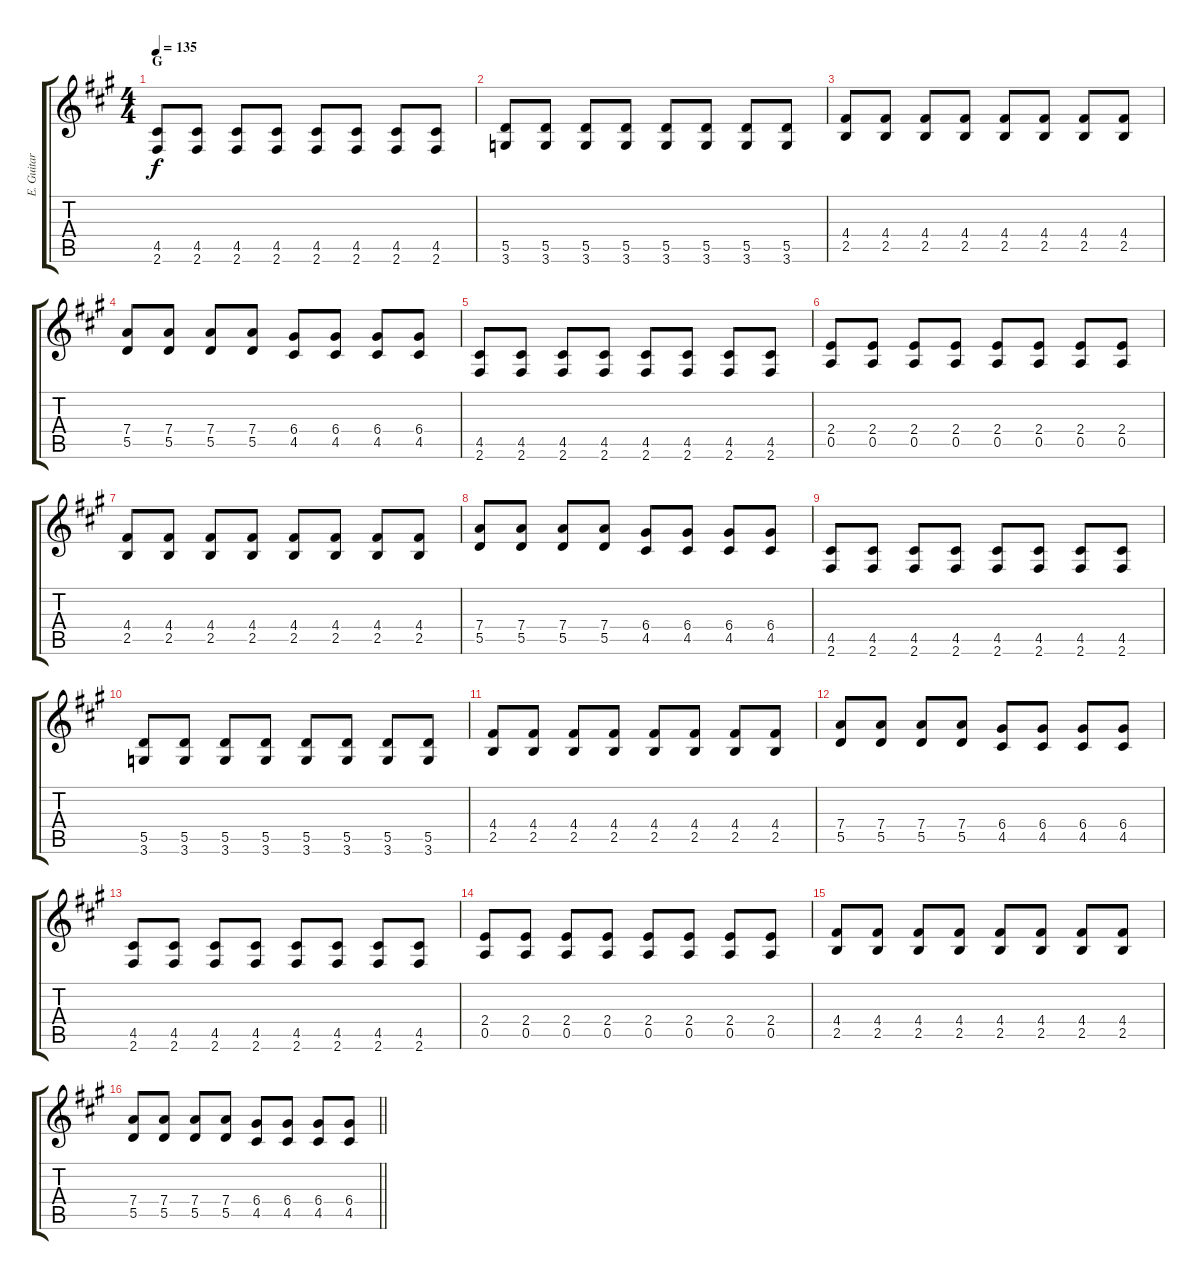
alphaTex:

\track ("E. Guitar II" "E. Guitar ") {instrument overdrivenguitar}
\staff {score tabs}
\tuning (E4 B3 G3 D3 A2 E2) {hide}
\ts (4 4)
\section ("" "G")
\tempo 135
\clef g2
\ks a
(4.5 2.6).8{dy f} (4.5 2.6).8 (4.5 2.6).8 (4.5 2.6).8 (4.5 2.6).8 (4.5 2.6).8 (4.5 2.6).8 (4.5 2.6).8 |
(5.5 3.6).8 (5.5 3.6).8 (5.5 3.6).8 (5.5 3.6).8 (5.5 3.6).8 (5.5 3.6).8 (5.5 3.6).8 (5.5 3.6).8 |
(4.4 2.5).8 (4.4 2.5).8 (4.4 2.5).8 (4.4 2.5).8 (4.4 2.5).8 (4.4 2.5).8 (4.4 2.5).8 (4.4 2.5).8 |
(7.4 5.5).8 (7.4 5.5).8 (7.4 5.5).8 (7.4 5.5).8 (6.4 4.5).8 (6.4 4.5).8 (6.4 4.5).8 (6.4 4.5).8 |
(4.5 2.6).8 (4.5 2.6).8 (4.5 2.6).8 (4.5 2.6).8 (4.5 2.6).8 (4.5 2.6).8 (4.5 2.6).8 (4.5 2.6).8 |
(2.4 0.5).8 (2.4 0.5).8 (2.4 0.5).8 (2.4 0.5).8 (2.4 0.5).8 (2.4 0.5).8 (2.4 0.5).8 (2.4 0.5).8 |
(4.4 2.5).8 (4.4 2.5).8 (4.4 2.5).8 (4.4 2.5).8 (4.4 2.5).8 (4.4 2.5).8 (4.4 2.5).8 (4.4 2.5).8 |
(7.4 5.5).8 (7.4 5.5).8 (7.4 5.5).8 (7.4 5.5).8 (6.4 4.5).8 (6.4 4.5).8 (6.4 4.5).8 (6.4 4.5).8 |
(4.5 2.6).8 (4.5 2.6).8 (4.5 2.6).8 (4.5 2.6).8 (4.5 2.6).8 (4.5 2.6).8 (4.5 2.6).8 (4.5 2.6).8 |
(5.5 3.6).8 (5.5 3.6).8 (5.5 3.6).8 (5.5 3.6).8 (5.5 3.6).8 (5.5 3.6).8 (5.5 3.6).8 (5.5 3.6).8 |
(4.4 2.5).8 (4.4 2.5).8 (4.4 2.5).8 (4.4 2.5).8 (4.4 2.5).8 (4.4 2.5).8 (4.4 2.5).8 (4.4 2.5).8 |
(7.4 5.5).8 (7.4 5.5).8 (7.4 5.5).8 (7.4 5.5).8 (6.4 4.5).8 (6.4 4.5).8 (6.4 4.5).8 (6.4 4.5).8 |
(4.5 2.6).8 (4.5 2.6).8 (4.5 2.6).8 (4.5 2.6).8 (4.5 2.6).8 (4.5 2.6).8 (4.5 2.6).8 (4.5 2.6).8 |
(2.4 0.5).8 (2.4 0.5).8 (2.4 0.5).8 (2.4 0.5).8 (2.4 0.5).8 (2.4 0.5).8 (2.4 0.5).8 (2.4 0.5).8 |
(4.4 2.5).8 (4.4 2.5).8 (4.4 2.5).8 (4.4 2.5).8 (4.4 2.5).8 (4.4 2.5).8 (4.4 2.5).8 (4.4 2.5).8 |
\barLineRight lightlight
(7.4 5.5).8 (7.4 5.5).8 (7.4 5.5).8 (7.4 5.5).8 (6.4 4.5).8 (6.4 4.5).8 (6.4 4.5).8 (6.4 4.5).8
